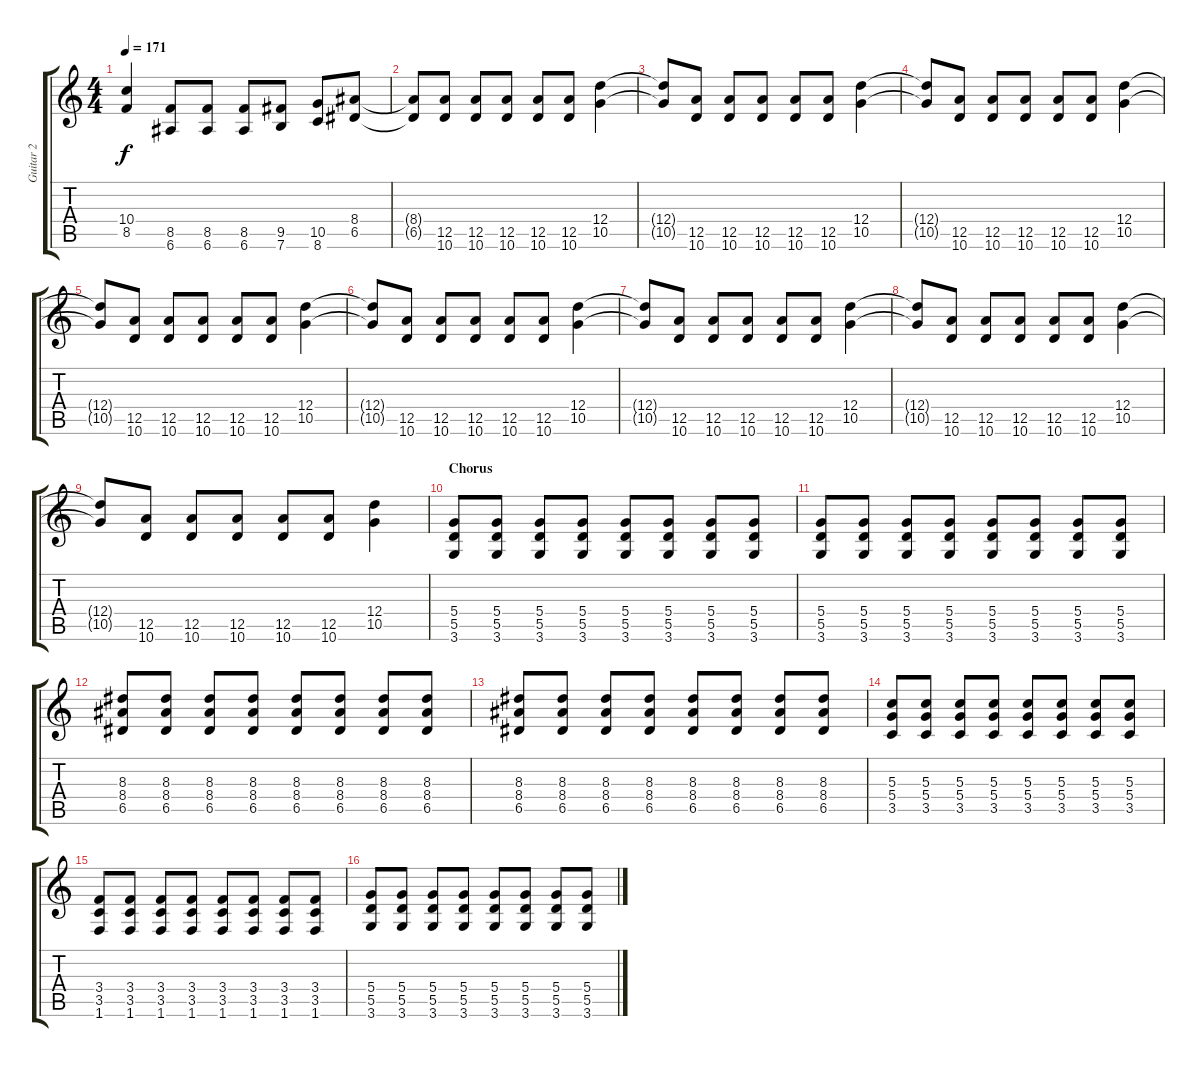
\track ("Guitar 2" "Guitar 2") {instrument overdrivenguitar}
\staff {score tabs}
\tuning (E4 B3 G3 D3 A2 E2) {hide}
\ts (4 4)
\tempo 171
\clef g2
\ks c
(10.4{t} 8.5{t}).4{dy f} (8.5 6.6).8 (8.5 6.6).8 (8.5 6.6).8 (9.5 7.6).8 (10.5 8.6).8 (8.4 6.5).8 |
(8.4{t} 6.5{t}).8 (12.5 10.6).8 (12.5 10.6).8 (12.5 10.6).8 (12.5 10.6).8 (12.5 10.6).8 (12.4 10.5).4 |
(12.4{t} 10.5{t}).8 (12.5 10.6).8 (12.5 10.6).8 (12.5 10.6).8 (12.5 10.6).8 (12.5 10.6).8 (12.4 10.5).4 |
(12.4{t} 10.5{t}).8 (12.5 10.6).8 (12.5 10.6).8 (12.5 10.6).8 (12.5 10.6).8 (12.5 10.6).8 (12.4 10.5).4 |
(12.4{t} 10.5{t}).8 (12.5 10.6).8 (12.5 10.6).8 (12.5 10.6).8 (12.5 10.6).8 (12.5 10.6).8 (12.4 10.5).4 |
(12.4{t} 10.5{t}).8 (12.5 10.6).8 (12.5 10.6).8 (12.5 10.6).8 (12.5 10.6).8 (12.5 10.6).8 (12.4 10.5).4 |
(12.4{t} 10.5{t}).8 (12.5 10.6).8 (12.5 10.6).8 (12.5 10.6).8 (12.5 10.6).8 (12.5 10.6).8 (12.4 10.5).4 |
(12.4{t} 10.5{t}).8 (12.5 10.6).8 (12.5 10.6).8 (12.5 10.6).8 (12.5 10.6).8 (12.5 10.6).8 (12.4 10.5).4 |
(12.4{t} 10.5{t}).8 (12.5 10.6).8 (12.5 10.6).8 (12.5 10.6).8 (12.5 10.6).8 (12.5 10.6).8 (12.4 10.5).4 |
\section ("" "Chorus")
(5.4 5.5 3.6).8 (5.4 5.5 3.6).8 (5.4 5.5 3.6).8 (5.4 5.5 3.6).8 (5.4 5.5 3.6).8 (5.4 5.5 3.6).8 (5.4 5.5 3.6).8 (5.4 5.5 3.6).8 |
(5.4 5.5 3.6).8 (5.4 5.5 3.6).8 (5.4 5.5 3.6).8 (5.4 5.5 3.6).8 (5.4 5.5 3.6).8 (5.4 5.5 3.6).8 (5.4 5.5 3.6).8 (5.4 5.5 3.6).8 |
(8.3 8.4 6.5).8 (8.3 8.4 6.5).8 (8.3 8.4 6.5).8 (8.3 8.4 6.5).8 (8.3 8.4 6.5).8 (8.3 8.4 6.5).8 (8.3 8.4 6.5).8 (8.3 8.4 6.5).8 |
(8.3 8.4 6.5).8 (8.3 8.4 6.5).8 (8.3 8.4 6.5).8 (8.3 8.4 6.5).8 (8.3 8.4 6.5).8 (8.3 8.4 6.5).8 (8.3 8.4 6.5).8 (8.3 8.4 6.5).8 |
(5.3 5.4 3.5).8 (5.3 5.4 3.5).8 (5.3 5.4 3.5).8 (5.3 5.4 3.5).8 (5.3 5.4 3.5).8 (5.3 5.4 3.5).8 (5.3 5.4 3.5).8 (5.3 5.4 3.5).8 |
(3.4 3.5 1.6).8 (3.4 3.5 1.6).8 (3.4 3.5 1.6).8 (3.4 3.5 1.6).8 (3.4 3.5 1.6).8 (3.4 3.5 1.6).8 (3.4 3.5 1.6).8 (3.4 3.5 1.6).8 |
(5.4 5.5 3.6).8 (5.4 5.5 3.6).8 (5.4 5.5 3.6).8 (5.4 5.5 3.6).8 (5.4 5.5 3.6).8 (5.4 5.5 3.6).8 (5.4 5.5 3.6).8 (5.4 5.5 3.6).8
